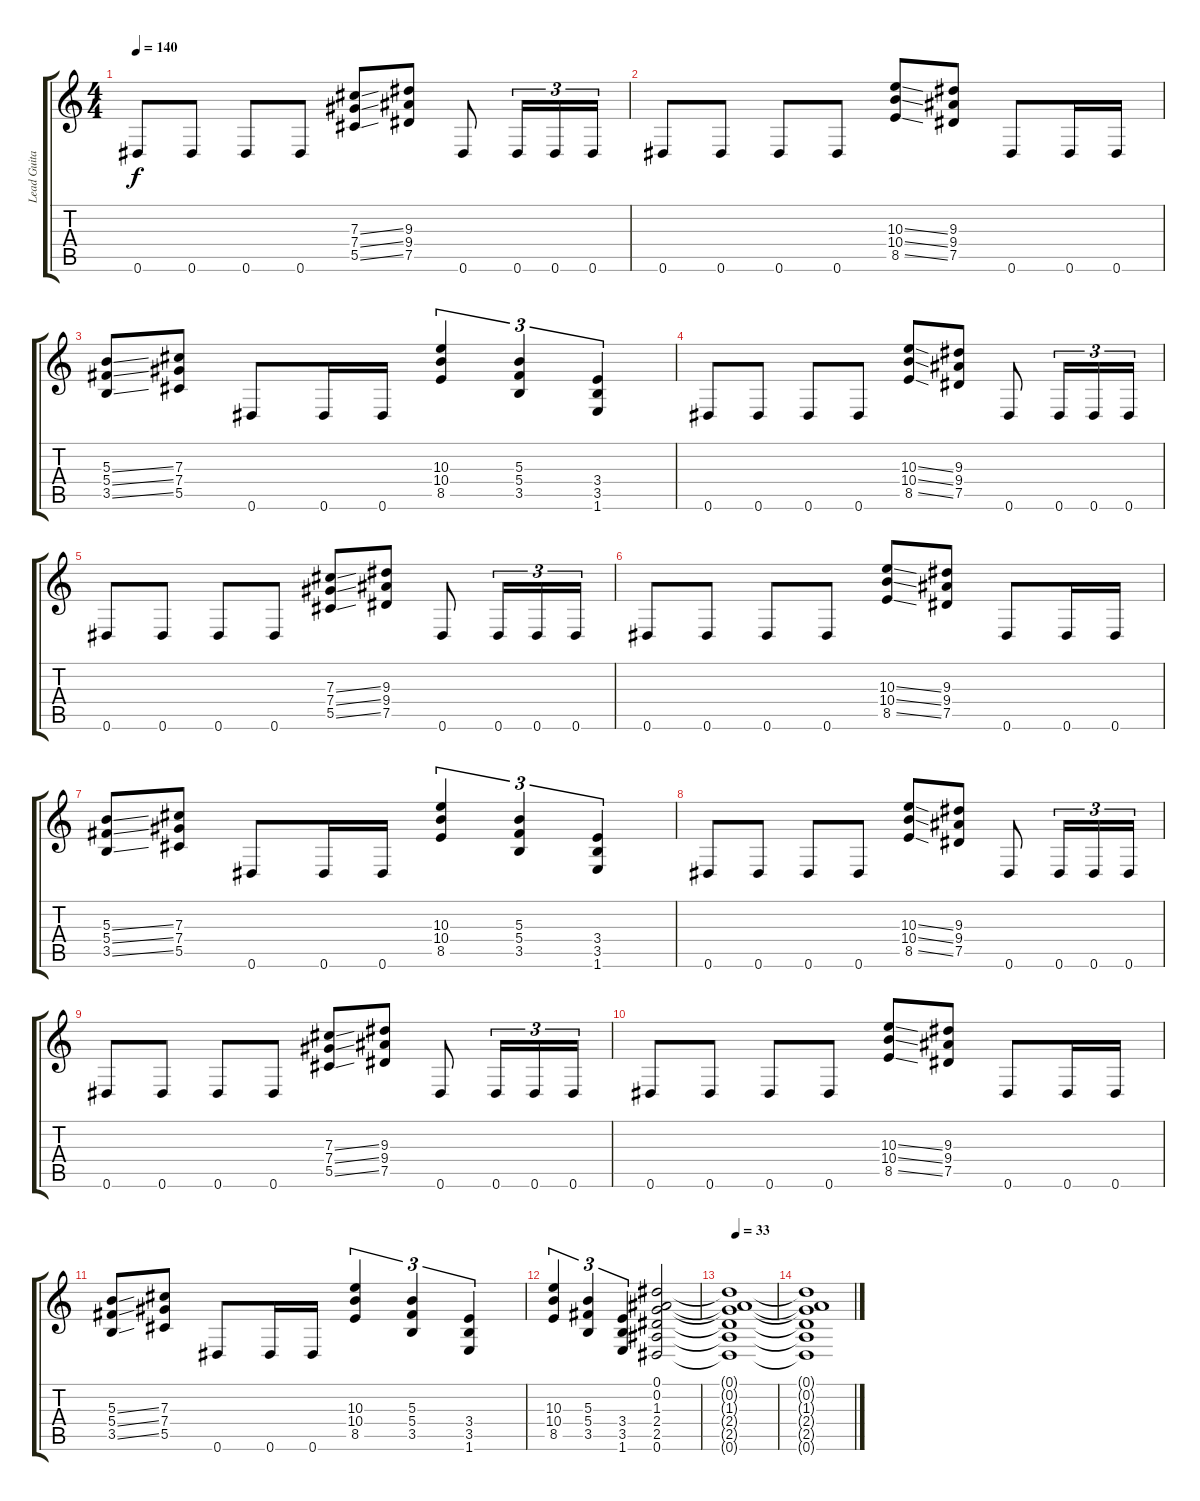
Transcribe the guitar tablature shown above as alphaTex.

\track ("Lead Guitar" "Lead Guita") {instrument overdrivenguitar}
\staff {score tabs}
\tuning (Eb4 Bb3 Gb3 Db3 Ab2 Eb2) {hide}
\ts (4 4)
\tempo 140
\clef g2
\ks c
0.6.8{dy f} 0.6.8 0.6.8 0.6.8 (7.3{ss} 7.4{ss} 5.5{ss}).8 (9.3 9.4 7.5).8 0.6.8 0.6.16{tu (3 2)} 0.6.16{tu (3 2)} 0.6.16{tu (3 2)} |
0.6.8 0.6.8 0.6.8 0.6.8 (10.3{ss} 10.4{ss} 8.5{ss}).8 (9.3 9.4 7.5).8 0.6.8 0.6.16 0.6.16 |
(5.3{ss} 5.4{ss} 3.5{ss}).8 (7.3 7.4 5.5).8 0.6.8 0.6.16 0.6.16 (10.3 10.4 8.5).4{tu (3 2)} (5.3 5.4 3.5).4{tu (3 2)} (3.4 3.5 1.6).4{tu (3 2)} |
0.6.8 0.6.8 0.6.8 0.6.8 (10.3{ss} 10.4{ss} 8.5{ss}).8 (9.3 9.4 7.5).8 0.6.8 0.6.16{tu (3 2)} 0.6.16{tu (3 2)} 0.6.16{tu (3 2)} |
0.6.8 0.6.8 0.6.8 0.6.8 (7.3{ss} 7.4{ss} 5.5{ss}).8 (9.3 9.4 7.5).8 0.6.8 0.6.16{tu (3 2)} 0.6.16{tu (3 2)} 0.6.16{tu (3 2)} |
0.6.8 0.6.8 0.6.8 0.6.8 (10.3{ss} 10.4{ss} 8.5{ss}).8 (9.3 9.4 7.5).8 0.6.8 0.6.16 0.6.16 |
(5.3{ss} 5.4{ss} 3.5{ss}).8 (7.3 7.4 5.5).8 0.6.8 0.6.16 0.6.16 (10.3 10.4 8.5).4{tu (3 2)} (5.3 5.4 3.5).4{tu (3 2)} (3.4 3.5 1.6).4{tu (3 2)} |
0.6.8 0.6.8 0.6.8 0.6.8 (10.3{ss} 10.4{ss} 8.5{ss}).8 (9.3 9.4 7.5).8 0.6.8 0.6.16{tu (3 2)} 0.6.16{tu (3 2)} 0.6.16{tu (3 2)} |
0.6.8 0.6.8 0.6.8 0.6.8 (7.3{ss} 7.4{ss} 5.5{ss}).8 (9.3 9.4 7.5).8 0.6.8 0.6.16{tu (3 2)} 0.6.16{tu (3 2)} 0.6.16{tu (3 2)} |
0.6.8 0.6.8 0.6.8 0.6.8 (10.3{ss} 10.4{ss} 8.5{ss}).8 (9.3 9.4 7.5).8 0.6.8 0.6.16 0.6.16 |
(5.3{ss} 5.4{ss} 3.5{ss}).8 (7.3 7.4 5.5).8 0.6.8 0.6.16 0.6.16 (10.3 10.4 8.5).4{tu (3 2)} (5.3 5.4 3.5).4{tu (3 2)} (3.4 3.5 1.6).4{tu (3 2)} |
(10.3 10.4 8.5).4{tu (3 2)} (5.3 5.4 3.5).4{tu (3 2)} (3.4 3.5 1.6).4{tu (3 2)} (0.1 0.2 1.3 2.4 2.5 0.6).2 |
\tempo 33
(0.1{t} 0.2{t} 1.3{t} 2.4{t} 2.5{t} 0.6{t}).1 |
(0.1{t} 0.2{t} 1.3{t} 2.4{t} 2.5{t} 0.6{t}).1
